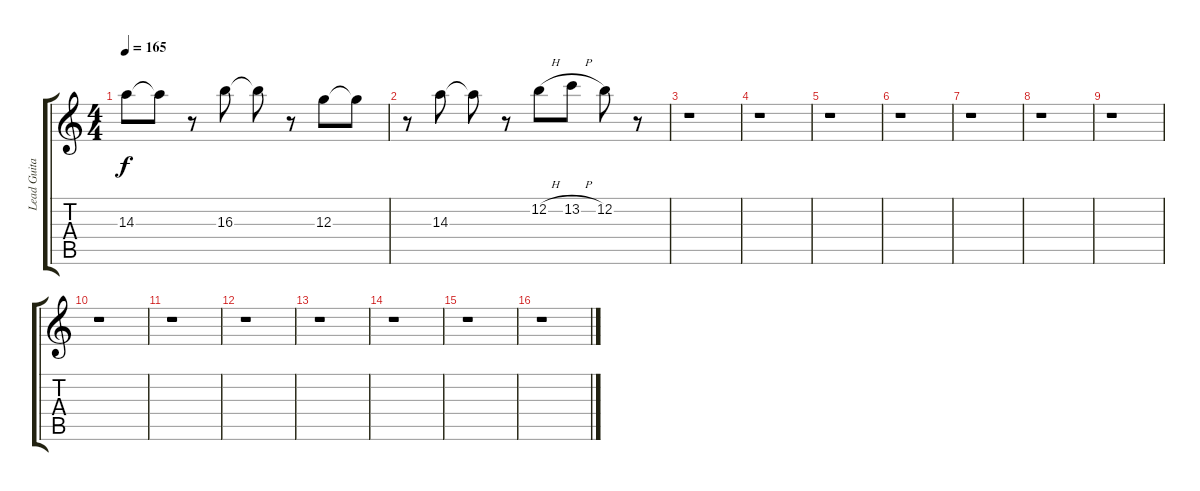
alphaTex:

\track ("Lead Guitar - Clean" "Lead Guita") {instrument electricguitarjazz}
\staff {score tabs}
\tuning (E4 B3 G3 D3 A2 D2) {hide}
\ts (4 4)
\tempo 165
\clef g2
\ks c
14.3.8{dy f} 14.3{t}.8 r.8 16.3.8 16.3{t}.8 r.8 12.3.8 12.3{t}.8 |
r.8 14.3.8 14.3{t}.8 r.8 12.2{h}.8 13.2{h}.8 12.2.8 r.8 |
r.1 |
r.1 |
r.1 |
r.1 |
r.1 |
r.1 |
r.1 |
r.1 |
r.1 |
r.1 |
r.1 |
r.1 |
r.1 |
r.1
